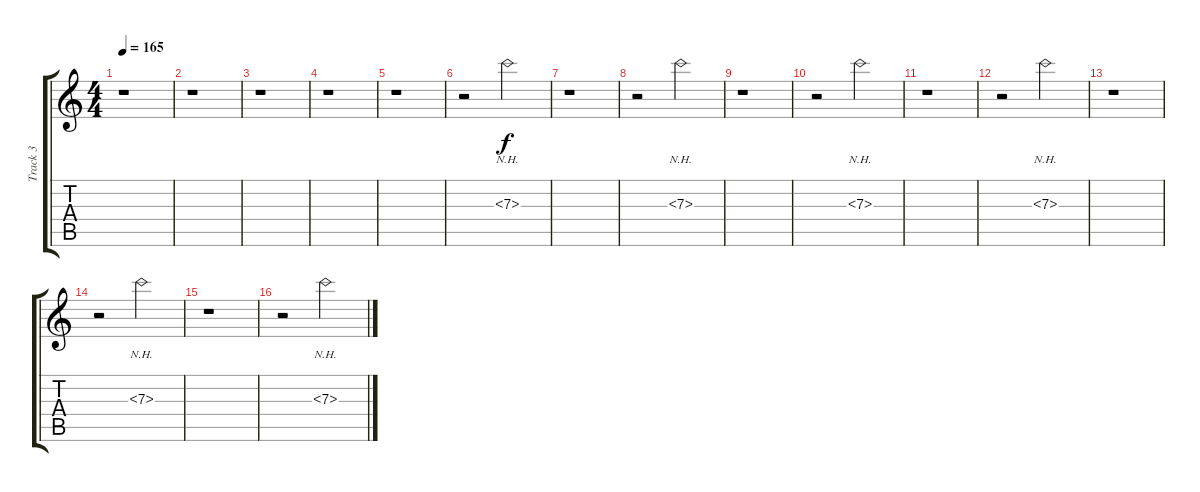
\track ("Track 3" "Track 3") {instrument distortionguitar}
\staff {score tabs}
\tuning (D4 A3 F3 C3 G2 C2) {hide}
\ts (4 4)
\tempo 165
\clef g2
\ks c
r.1{dy f} |
r.1 |
r.1 |
r.1 |
r.1 |
r.2 7.3{nh}.2 |
r.1 |
r.2 7.3{nh}.2 |
r.1 |
r.2 7.3{nh}.2 |
r.1 |
r.2 7.3{nh}.2 |
r.1 |
r.2 7.3{nh}.2 |
r.1 |
r.2 7.3{nh}.2
